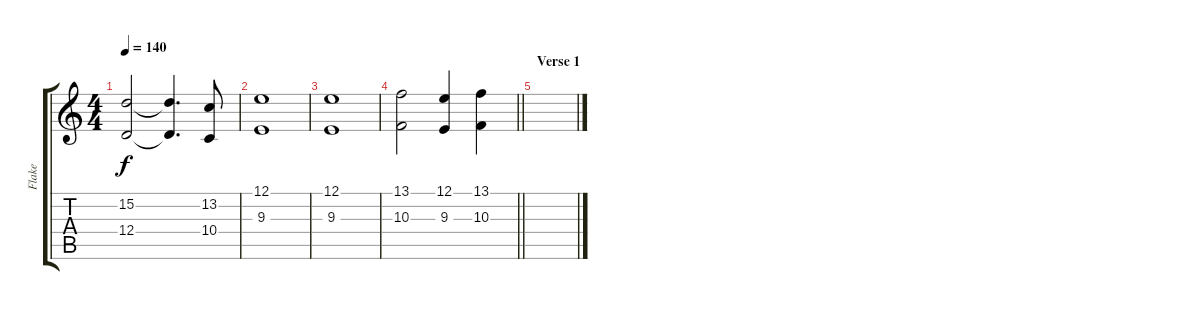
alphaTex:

\track ("Flake" "Flake") {instrument pad4choir}
\staff {score tabs}
\tuning (E4 B3 G3 D3 A2 E2) {hide}
\ts (4 4)
\tempo 140
\clef g2
\ks c
(15.2 12.4).2{dy f} (15.2{t} 12.4{t}).4{d} (13.2 10.4).8 |
(12.1 9.3).1 |
(12.1 9.3).1 |
\barLineRight lightlight
(13.1 10.3).2 (12.1 9.3).4 (13.1 10.3).4 |
\section ("" "Verse 1")
